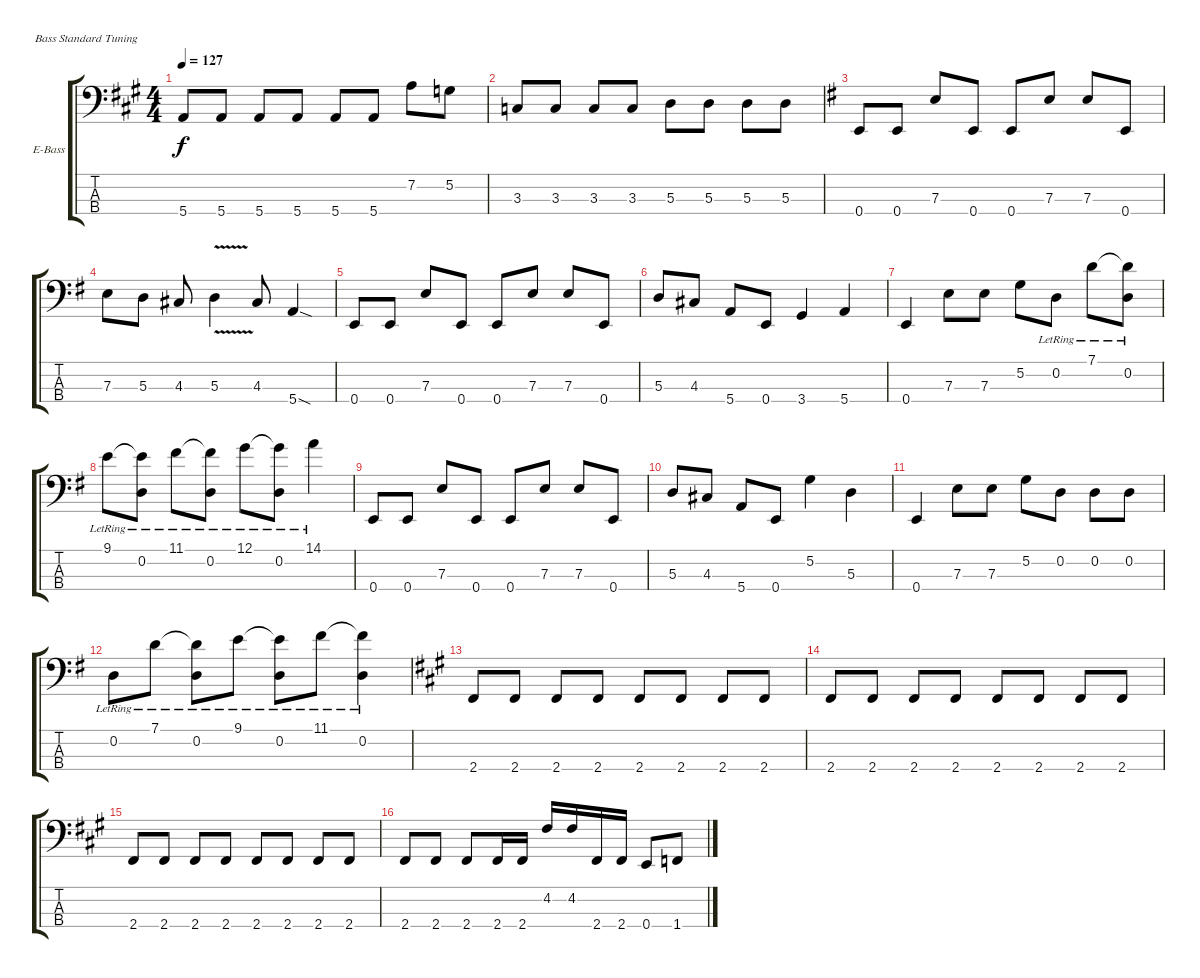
\bracketExtendMode groupsimilarinstruments
\firstSystemTrackNameOrientation horizontal
\otherSystemsTrackNameOrientation horizontal
\track ("Bass Guitar" "E-Bass") {instrument electricbassfinger}
\staff {score tabs}
\tuning (G2 D2 A1 E1)
\ts (4 4)
\tempo 127
\clef f4
\ks f#minor
5.4.8{dy f} 5.4.8 5.4.8 5.4.8 5.4.8 5.4.8 7.2.8 5.2.8 |
3.3.8 3.3.8 3.3.8 3.3.8 5.3.8 5.3.8 5.3.8 5.3.8 |
\ks eminor
0.4.8 0.4.8 7.3.8 0.4.8 0.4.8 7.3.8 7.3.8 0.4.8 |
7.3.8 5.3.8 4.3.8 5.3{v}.4 4.3.8 5.4{sod}.4 |
0.4.8 0.4.8 7.3.8 0.4.8 0.4.8 7.3.8 7.3.8 0.4.8 |
5.3.8 4.3.8 5.4.8 0.4.8 3.4.4 5.4.4 |
0.4.4 7.3.8 7.3.8 5.2.8 0.2{lr}.8 7.1{lr}.8 (0.2{lr} 7.1{t}).8 |
9.1{lr}.8 (0.2{lr} 9.1{t}).8 11.1{lr}.8 (0.2{lr} 11.1{t}).8 12.1{lr}.8 (0.2{lr} 12.1{t}).8 14.1{lr}.4 |
0.4.8 0.4.8 7.3.8 0.4.8 0.4.8 7.3.8 7.3.8 0.4.8 |
5.3.8 4.3.8 5.4.8 0.4.8 5.2.4 5.3.4 |
0.4.4 7.3.8 7.3.8 5.2.8 0.2.8 0.2.8 0.2.8 |
0.2{lr}.8 7.1{lr}.8 (7.1{lr t} 0.2{lr}).8 9.1{lr}.8 (9.1{lr t} 0.2{lr}).8 11.1{lr}.8 (0.2{lr} 11.1{lr t}).4 |
\ks f#minor
2.4.8 2.4.8 2.4.8 2.4.8 2.4.8 2.4.8 2.4.8 2.4.8 |
2.4.8 2.4.8 2.4.8 2.4.8 2.4.8 2.4.8 2.4.8 2.4.8 |
2.4.8 2.4.8 2.4.8 2.4.8 2.4.8 2.4.8 2.4.8 2.4.8 |
2.4.8 2.4.8 2.4.8 2.4.16 2.4.16 4.2.16 4.2.16 2.4.16 2.4.16 0.4.8 1.4.8
